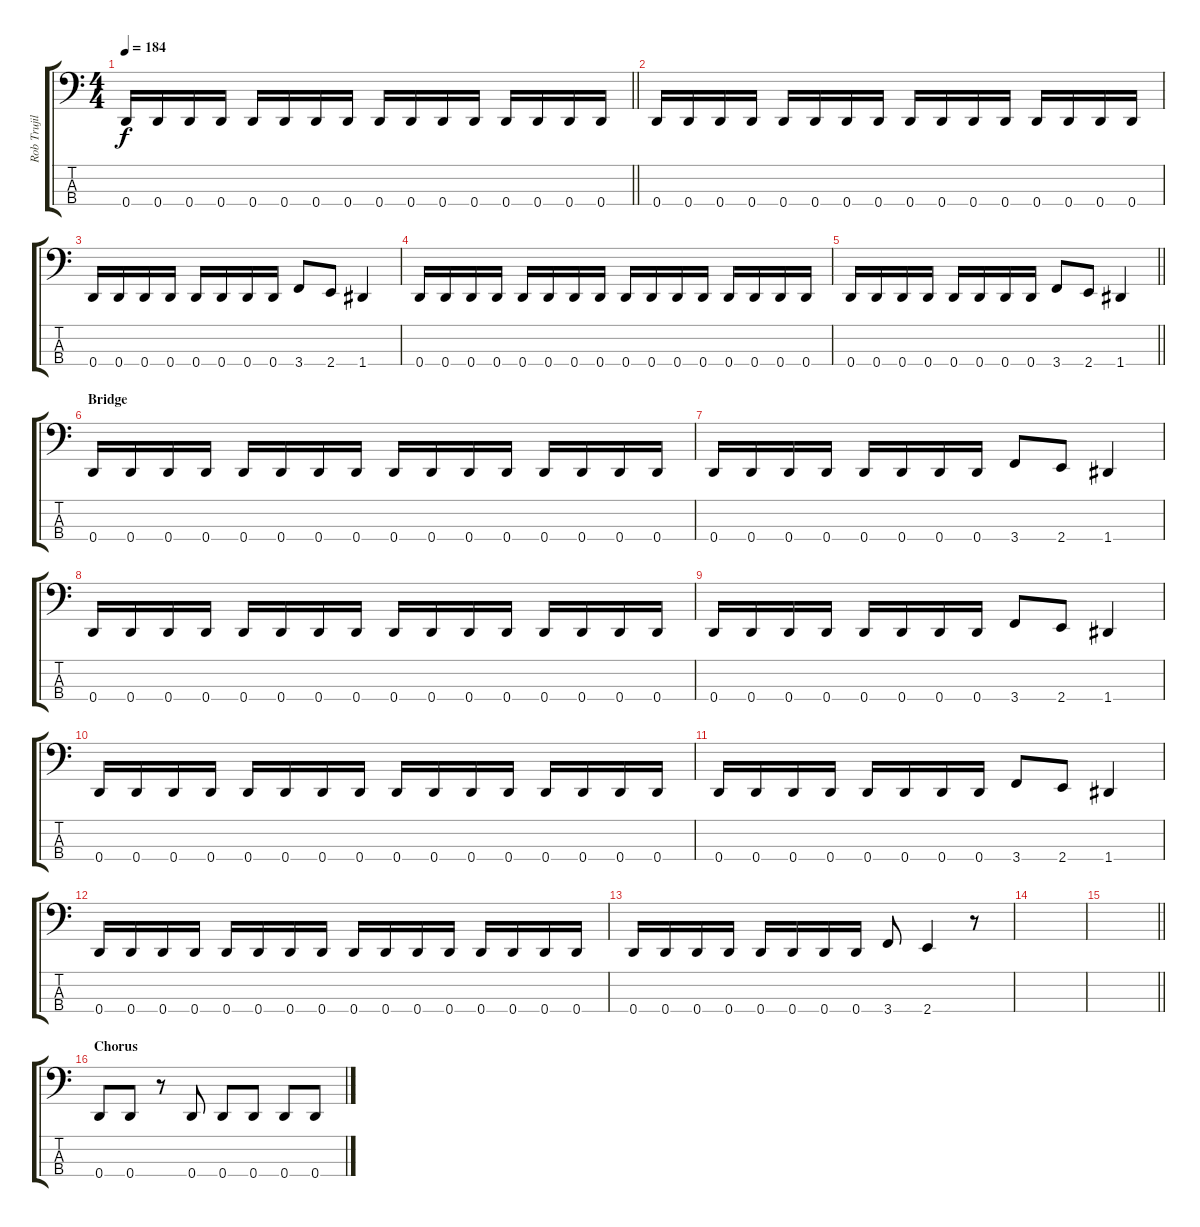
\track ("Rob Trujilo" "Rob Trujil") {instrument electricbassfinger}
\staff {score tabs}
\tuning (G2 D2 A1 D1) {hide}
\ts (4 4)
\tempo 184
\clef f4
\barLineRight lightlight
\ks c
0.4.16{dy f} 0.4.16 0.4.16 0.4.16 0.4.16 0.4.16 0.4.16 0.4.16 0.4.16 0.4.16 0.4.16 0.4.16 0.4.16 0.4.16 0.4.16 0.4.16 |
\section ("" "")
0.4.16 0.4.16 0.4.16 0.4.16 0.4.16 0.4.16 0.4.16 0.4.16 0.4.16 0.4.16 0.4.16 0.4.16 0.4.16 0.4.16 0.4.16 0.4.16 |
0.4.16 0.4.16 0.4.16 0.4.16 0.4.16 0.4.16 0.4.16 0.4.16 3.4.8 2.4.8 1.4.4 |
0.4.16 0.4.16 0.4.16 0.4.16 0.4.16 0.4.16 0.4.16 0.4.16 0.4.16 0.4.16 0.4.16 0.4.16 0.4.16 0.4.16 0.4.16 0.4.16 |
\barLineRight lightlight
0.4.16 0.4.16 0.4.16 0.4.16 0.4.16 0.4.16 0.4.16 0.4.16 3.4.8 2.4.8 1.4.4 |
\section ("" "Bridge")
0.4.16 0.4.16 0.4.16 0.4.16 0.4.16 0.4.16 0.4.16 0.4.16 0.4.16 0.4.16 0.4.16 0.4.16 0.4.16 0.4.16 0.4.16 0.4.16 |
0.4.16 0.4.16 0.4.16 0.4.16 0.4.16 0.4.16 0.4.16 0.4.16 3.4.8 2.4.8 1.4.4 |
0.4.16 0.4.16 0.4.16 0.4.16 0.4.16 0.4.16 0.4.16 0.4.16 0.4.16 0.4.16 0.4.16 0.4.16 0.4.16 0.4.16 0.4.16 0.4.16 |
0.4.16 0.4.16 0.4.16 0.4.16 0.4.16 0.4.16 0.4.16 0.4.16 3.4.8 2.4.8 1.4.4 |
0.4.16 0.4.16 0.4.16 0.4.16 0.4.16 0.4.16 0.4.16 0.4.16 0.4.16 0.4.16 0.4.16 0.4.16 0.4.16 0.4.16 0.4.16 0.4.16 |
0.4.16 0.4.16 0.4.16 0.4.16 0.4.16 0.4.16 0.4.16 0.4.16 3.4.8 2.4.8 1.4.4 |
0.4.16 0.4.16 0.4.16 0.4.16 0.4.16 0.4.16 0.4.16 0.4.16 0.4.16 0.4.16 0.4.16 0.4.16 0.4.16 0.4.16 0.4.16 0.4.16 |
0.4.16 0.4.16 0.4.16 0.4.16 0.4.16 0.4.16 0.4.16 0.4.16 3.4.8 2.4.4 r.8 |
|
\barLineRight lightlight
|
\section ("" "Chorus")
0.4.8 0.4.8 r.8 0.4.8 0.4.8 0.4.8 0.4.8 0.4.8
